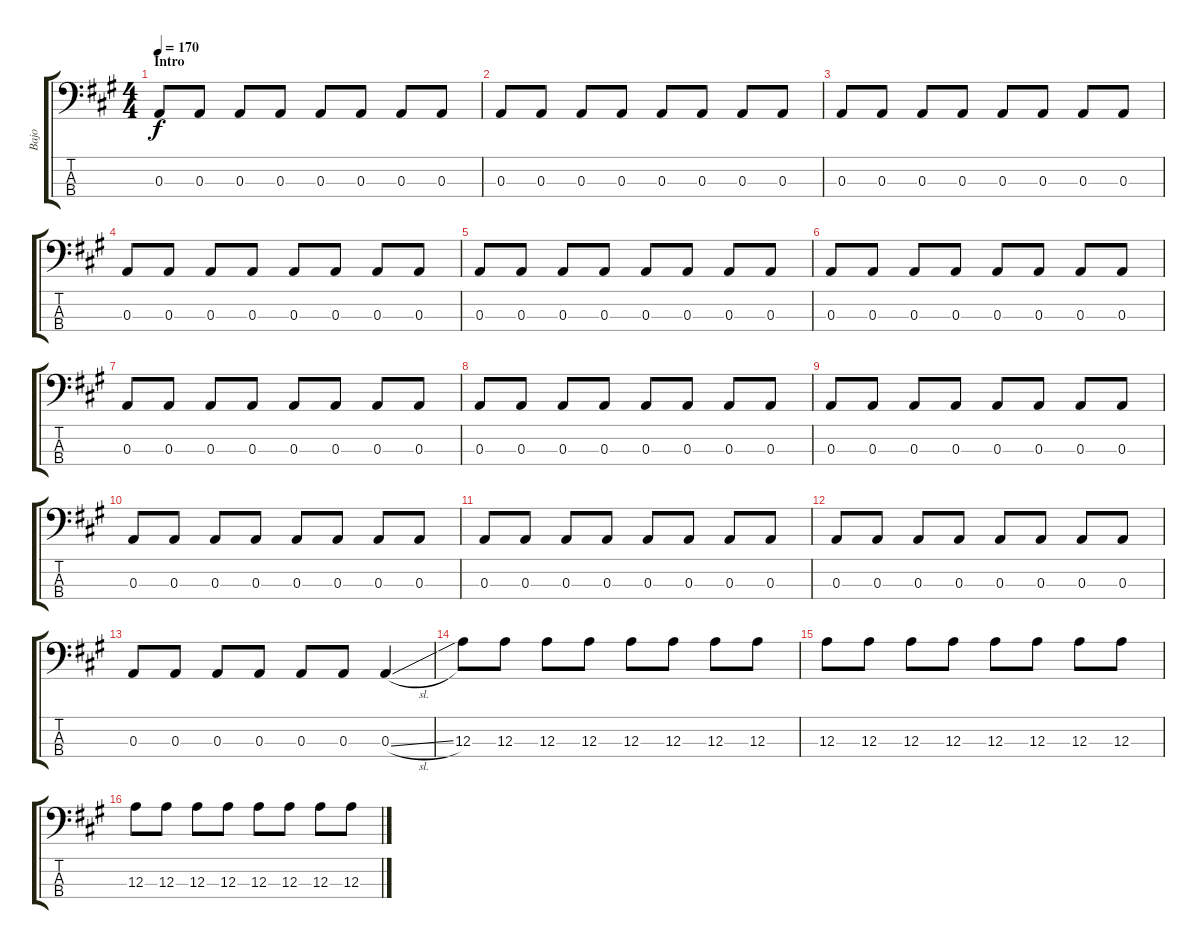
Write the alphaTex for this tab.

\track ("Bajo" "Bajo") {instrument electricbassfinger}
\staff {score tabs}
\tuning (G2 D2 A1 E1) {hide}
\ts (4 4)
\section ("" "Intro")
\tempo 170
\clef f4
\ks a
0.3.8{dy f instrument electricbassfinger} 0.3.8 0.3.8 0.3.8 0.3.8 0.3.8 0.3.8 0.3.8 |
0.3.8 0.3.8 0.3.8 0.3.8 0.3.8 0.3.8 0.3.8 0.3.8 |
0.3.8 0.3.8 0.3.8 0.3.8 0.3.8 0.3.8 0.3.8 0.3.8 |
0.3.8 0.3.8 0.3.8 0.3.8 0.3.8 0.3.8 0.3.8 0.3.8 |
0.3.8 0.3.8 0.3.8 0.3.8 0.3.8 0.3.8 0.3.8 0.3.8 |
0.3.8 0.3.8 0.3.8 0.3.8 0.3.8 0.3.8 0.3.8 0.3.8 |
0.3.8 0.3.8 0.3.8 0.3.8 0.3.8 0.3.8 0.3.8 0.3.8 |
0.3.8 0.3.8 0.3.8 0.3.8 0.3.8 0.3.8 0.3.8 0.3.8 |
0.3.8 0.3.8 0.3.8 0.3.8 0.3.8 0.3.8 0.3.8 0.3.8 |
0.3.8 0.3.8 0.3.8 0.3.8 0.3.8 0.3.8 0.3.8 0.3.8 |
0.3.8 0.3.8 0.3.8 0.3.8 0.3.8 0.3.8 0.3.8 0.3.8 |
0.3.8 0.3.8 0.3.8 0.3.8 0.3.8 0.3.8 0.3.8 0.3.8 |
0.3.8 0.3.8 0.3.8 0.3.8 0.3.8 0.3.8 0.3{sl}.4 |
12.3.8 12.3.8 12.3.8 12.3.8 12.3.8 12.3.8 12.3.8 12.3.8 |
12.3.8 12.3.8 12.3.8 12.3.8 12.3.8 12.3.8 12.3.8 12.3.8 |
12.3.8 12.3.8 12.3.8 12.3.8 12.3.8 12.3.8 12.3.8 12.3.8
